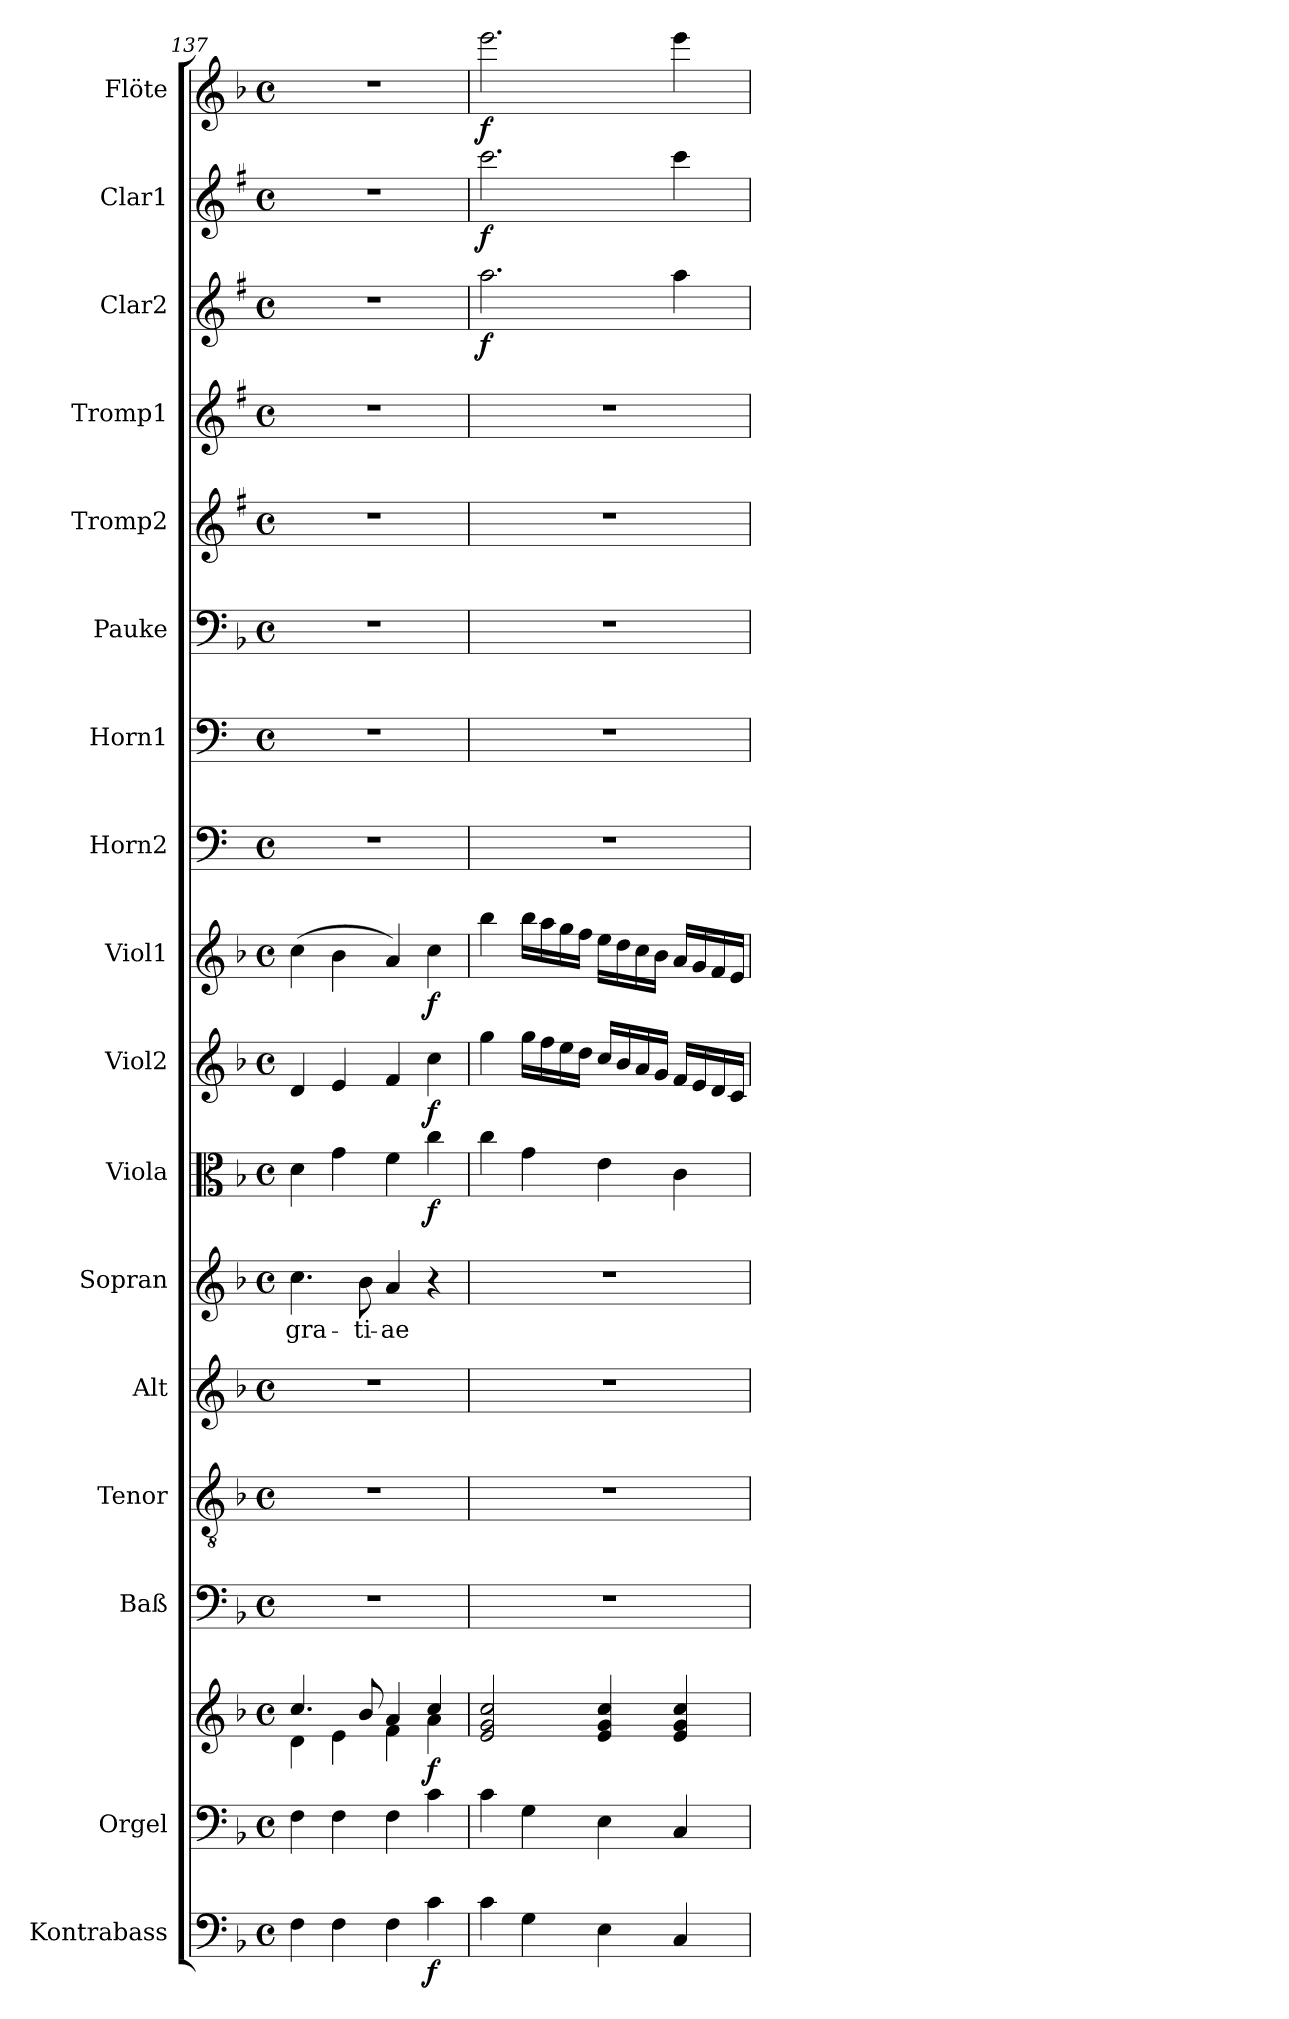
**kern	**dynam	**kern	**kern	**dynam	**kern	**kern	**kern	**kern	**text	**kern	**dynam	**kern	**dynam	**kern	**dynam	**kern	**kern	**kern	**kern	**kern	**kern	**dynam	**kern	**dynam	**kern	**dynam
*part17	*part17	*part16	*part16	*part16	*part15	*part14	*part13	*part12	*part12	*part11	*part11	*part10	*part10	*part9	*part9	*part8	*part7	*part6	*part5	*part4	*part3	*part3	*part2	*part2	*part1	*part1
*staff18	*staff18	*staff17	*staff16	*staff16/17	*staff15	*staff14	*staff13	*staff12	*staff12	*staff11	*staff11	*staff10	*staff10	*staff9	*staff9	*staff8	*staff7	*staff6	*staff5	*staff4	*staff3	*staff3	*staff2	*staff2	*staff1	*staff1
*I"Kontrabass	*	*I"Orgel	*	*	*I"Baß	*I"Tenor	*I"Alt	*I"Sopran	*	*I"Viola	*	*I"Viol2	*	*I"Viol1	*	*I"Horn2	*I"Horn1	*I"Pauke	*I"Tromp2	*I"Tromp1	*I"Clar2	*	*I"Clar1	*	*I"Flöte	*
*I'Kb	*	*	*	*	*I'B	*I'T	*I'A	*I'S	*	*I'Vla	*	*I'Vl2	*	*I'Vl1	*	*I'Hr2	*I'Hr1	*I'Pk	*I'Tr2	*I'Tr1	*I'Cl2	*	*I'Cl1	*	*I'Fl	*
*clefF4	*	*clefF4	*clefG2	*	*clefF4	*clefGv2	*clefG2	*clefG2	*	*clefC3	*	*clefG2	*	*clefG2	*	*clefF4	*clefF4	*clefF4	*clefG2	*clefG2	*clefG2	*	*clefG2	*	*clefG2	*
*ITrd7c12	*	*	*	*	*	*	*	*	*	*	*	*	*	*	*	*ITrd4c7	*ITrd4c7	*	*ITrd1c2	*ITrd1c2	*ITrd1c2	*	*ITrd1c2	*	*	*
*k[b-]	*	*k[b-]	*k[b-]	*	*k[b-]	*k[b-]	*k[b-]	*k[b-]	*	*k[b-]	*	*k[b-]	*	*k[b-]	*	*k[b-]	*k[b-]	*k[b-]	*k[b-]	*k[b-]	*k[b-]	*	*k[b-]	*	*k[b-]	*
*F:	*	*F:	*F:	*	*F:	*F:	*F:	*F:	*	*F:	*	*F:	*	*F:	*	*F:	*F:	*F:	*F:	*F:	*F:	*	*F:	*	*F:	*
*M4/4	*	*M4/4	*M4/4	*	*M4/4	*M4/4	*M4/4	*M4/4	*	*M4/4	*	*M4/4	*	*M4/4	*	*M4/4	*M4/4	*M4/4	*M4/4	*M4/4	*M4/4	*	*M4/4	*	*M4/4	*
*met(c)	*	*met(c)	*met(c)	*	*met(c)	*met(c)	*met(c)	*met(c)	*	*met(c)	*	*met(c)	*	*met(c)	*	*met(c)	*met(c)	*met(c)	*met(c)	*met(c)	*met(c)	*	*met(c)	*	*met(c)	*
=137	=137	=137	=137	=137	=137	=137	=137	=137	=137	=137	=137	=137	=137	=137	=137	=137	=137	=137	=137	=137	=137	=137	=137	=137	=137	=137
*	*	*	*^	*	*	*	*	*	*	*	*	*	*	*	*	*	*	*	*	*	*	*	*	*	*	*
!	!	!	!	!	!	!	!	!	!	!LO:LY:b	!	!	!	!	!	!	!	!	!	!	!	!	!	!	!	!	!
4FF\	.	4F\	4.cc/	4d\	.	1r	1r	1r	4.cc\	gra-	4d\	.	4d/	.	(>4cc\	.	1r	1r	1r	1r	1r	1r	.	1r	.	1r	.
4FF\	.	4F\	.	4e\	.	.	.	.	.	.	4g\	.	4e/	.	4b-\	.	.	.	.	.	.	.	.	.	.	.	.
!	!	!	!	!	!	!	!	!	!	!LO:LY:b	!	!	!	!	!	!	!	!	!	!	!	!	!	!	!	!	!
.	.	.	8b-/	.	.	.	.	.	8b-\	-ti-	.	.	.	.	.	.	.	.	.	.	.	.	.	.	.	.	.
!	!	!	!	!	!	!	!	!	!	!LO:LY:b	!	!	!	!	!	!	!	!	!	!	!	!	!	!	!	!	!
4FF\	.	4F\	4a/	4f\	.	.	.	.	4a/	-ae	4f\	.	4f/	.	4a/)	.	.	.	.	.	.	.	.	.	.	.	.
!	!LO:DY:b	!	!	!	!LO:DY:a=2	!	!	!	!	!	!	!LO:DY:b	!	!LO:DY:b	!	!LO:DY:b	!	!	!	!	!	!	!	!	!	!	!
4C\	f	4c\	4cc/	4a\	f	.	.	.	4r	.	4cc\	f	4cc\	f	4cc\	f	.	.	.	.	.	.	.	.	.	.	.
=138	=138	=138	=138	=138	=138	=138	=138	=138	=138	=138	=138	=138	=138	=138	=138	=138	=138	=138	=138	=138	=138	=138	=138	=138	=138	=138	=138
!	!	!	!	!	!	!	!	!	!	!	!	!	!	!	!	!	!	!	!	!	!	!	!LO:DY:b	!	!LO:DY:b	!	!LO:DY:b
*	*	*	*v	*v	*	*	*	*	*	*	*	*	*	*	*	*	*	*	*	*	*	*	*	*	*	*	*
4C\	.	4c\	2e/ 2g/ 2cc/	.	1r	1r	1r	1r	.	4cc\	.	4gg\	.	4bb-\	.	1r	1r	1r	1r	1r	2.gg\	f	2.bb-\	f	2.eee\	f
4GG\	.	4G\	.	.	.	.	.	.	.	4g\	.	16gg\LL	.	16bb-\LL	.	.	.	.	.	.	.	.	.	.	.	.
.	.	.	.	.	.	.	.	.	.	.	.	16ff\	.	16aa\	.	.	.	.	.	.	.	.	.	.	.	.
.	.	.	.	.	.	.	.	.	.	.	.	16ee\	.	16gg\	.	.	.	.	.	.	.	.	.	.	.	.
.	.	.	.	.	.	.	.	.	.	.	.	16dd\JJ	.	16ff\JJ	.	.	.	.	.	.	.	.	.	.	.	.
4EE\	.	4E\	4e/ 4g/ 4cc/	.	.	.	.	.	.	4e\	.	16cc/LL	.	16ee\LL	.	.	.	.	.	.	.	.	.	.	.	.
.	.	.	.	.	.	.	.	.	.	.	.	16b-/	.	16dd\	.	.	.	.	.	.	.	.	.	.	.	.
.	.	.	.	.	.	.	.	.	.	.	.	16a/	.	16cc\	.	.	.	.	.	.	.	.	.	.	.	.
.	.	.	.	.	.	.	.	.	.	.	.	16g/JJ	.	16b-\JJ	.	.	.	.	.	.	.	.	.	.	.	.
4CC/	.	4C/	4e/ 4g/ 4cc/	.	.	.	.	.	.	4c\	.	16f/LL	.	16a/LL	.	.	.	.	.	.	4gg\	.	4bb-\	.	4eee\	.
.	.	.	.	.	.	.	.	.	.	.	.	16e/	.	16g/	.	.	.	.	.	.	.	.	.	.	.	.
.	.	.	.	.	.	.	.	.	.	.	.	16d/	.	16f/	.	.	.	.	.	.	.	.	.	.	.	.
.	.	.	.	.	.	.	.	.	.	.	.	16c/JJ	.	16e/JJ	.	.	.	.	.	.	.	.	.	.	.	.
=	=	=	=	=	=	=	=	=	=	=	=	=	=	=	=	=	=	=	=	=	=	=	=	=	=	=
*-	*-	*-	*-	*-	*-	*-	*-	*-	*-	*-	*-	*-	*-	*-	*-	*-	*-	*-	*-	*-	*-	*-	*-	*-	*-	*-
